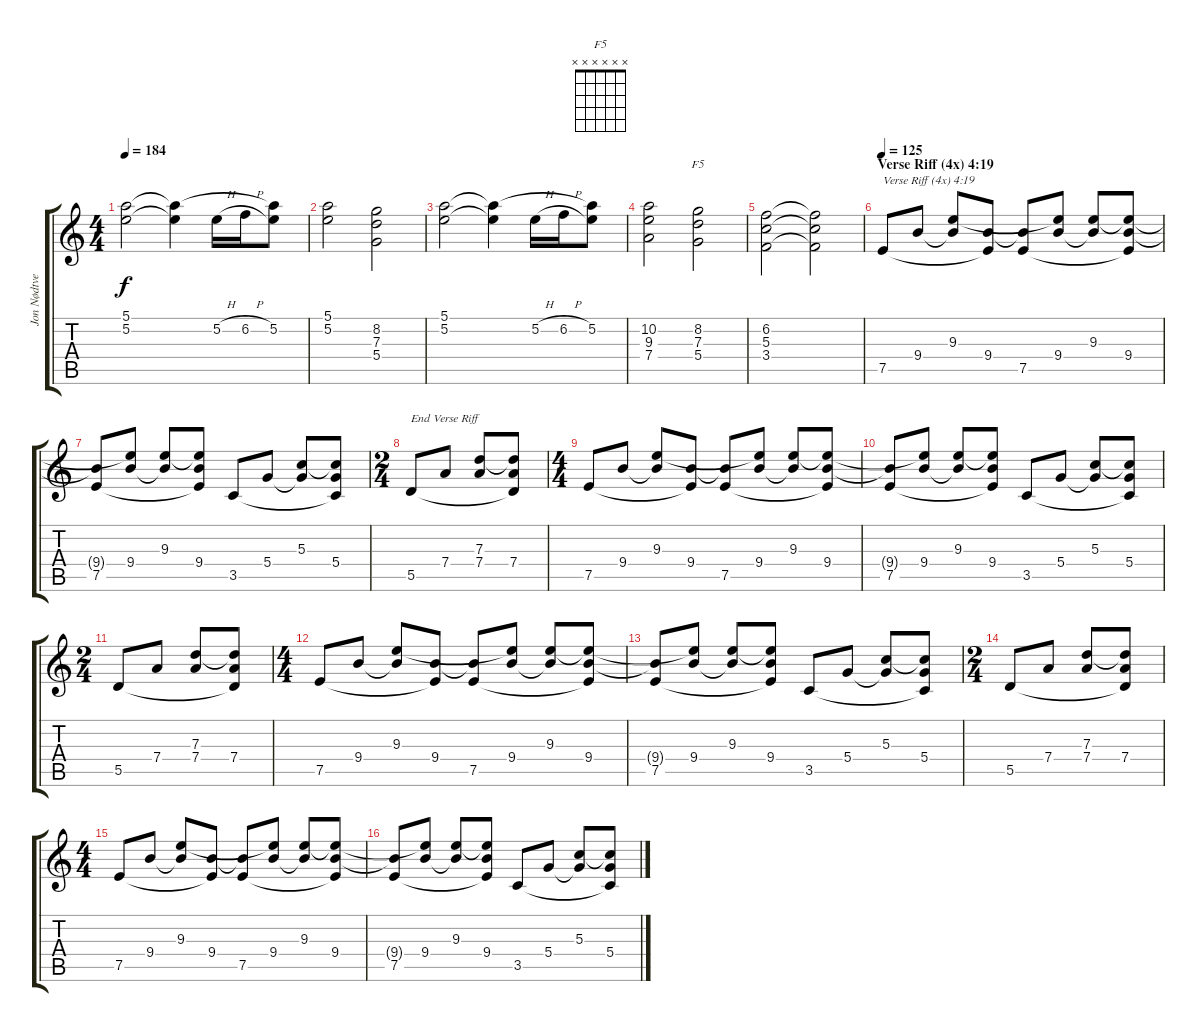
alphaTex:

\track ("Jon Nødtveidt" "Jon Nødtve") {instrument electricguitarjazz}
\staff {score tabs}
\tuning (E4 B3 G3 D3 A2 E2) {hide}
\chord ("F5" x x x x x x)
\ts (4 4)
\tempo 184
\clef g2
\ks c
(5.1 5.2).2{dy f} (5.1{t} 5.2{t}).4 5.2{h}.16 6.2{h}.16 (5.1{t} 5.2).8 |
(5.1 5.2).2 (8.2 7.3 5.4).2 |
(5.1 5.2).2 (5.1{t} 5.2{t}).4 5.2{h}.16 6.2{h}.16 (5.1{t} 5.2).8 |
(10.2 9.3 7.4).2 (8.2 7.3 5.4).2{ch "F5"} |
(6.2 5.3 3.4).2 (6.2{t} 5.3{t} 3.4{t}).2 |
\section ("" "Verse Riff (4x) 4:19")
\tempo 125
7.5.8{txt "Verse Riff (4x) 4:19"} 9.4.8 (9.3 9.4{t}).8 (9.4 7.5{t}).8 (9.4{t} 7.5).8 (9.3{t} 9.4).8 (9.3 9.4{t}).8 (9.3{t} 9.4 7.5{t}).8 |
(9.4{t} 7.5).8 (9.3{t} 9.4).8 (9.3 9.4{t}).8 (9.3{t} 9.4 7.5{t}).8 3.5.8 5.4.8 (5.3 5.4{t}).8 (5.3{t} 5.4 3.5{t}).8 |
\ts (2 4)
5.5.8{txt "End Verse Riff"} 7.4.8 (7.3 7.4).8 (7.3{t} 7.4 5.5{t}).8 |
\ts (4 4)
7.5.8 9.4.8 (9.3 9.4{t}).8 (9.4 7.5{t}).8 (9.4{t} 7.5).8 (9.3{t} 9.4).8 (9.3 9.4{t}).8 (9.3{t} 9.4 7.5{t}).8 |
(9.4{t} 7.5).8 (9.3{t} 9.4).8 (9.3 9.4{t}).8 (9.3{t} 9.4 7.5{t}).8 3.5.8 5.4.8 (5.3 5.4{t}).8 (5.3{t} 5.4 3.5{t}).8 |
\ts (2 4)
5.5.8 7.4.8 (7.3 7.4).8 (7.3{t} 7.4 5.5{t}).8 |
\ts (4 4)
7.5.8 9.4.8 (9.3 9.4{t}).8 (9.4 7.5{t}).8 (9.4{t} 7.5).8 (9.3{t} 9.4).8 (9.3 9.4{t}).8 (9.3{t} 9.4 7.5{t}).8 |
(9.4{t} 7.5).8 (9.3{t} 9.4).8 (9.3 9.4{t}).8 (9.3{t} 9.4 7.5{t}).8 3.5.8 5.4.8 (5.3 5.4{t}).8 (5.3{t} 5.4 3.5{t}).8 |
\ts (2 4)
5.5.8 7.4.8 (7.3 7.4).8 (7.3{t} 7.4 5.5{t}).8 |
\ts (4 4)
7.5.8 9.4.8 (9.3 9.4{t}).8 (9.4 7.5{t}).8 (9.4{t} 7.5).8 (9.3{t} 9.4).8 (9.3 9.4{t}).8 (9.3{t} 9.4 7.5{t}).8 |
(9.4{t} 7.5).8 (9.3{t} 9.4).8 (9.3 9.4{t}).8 (9.3{t} 9.4 7.5{t}).8 3.5.8 5.4.8 (5.3 5.4{t}).8 (5.3{t} 5.4 3.5{t}).8
